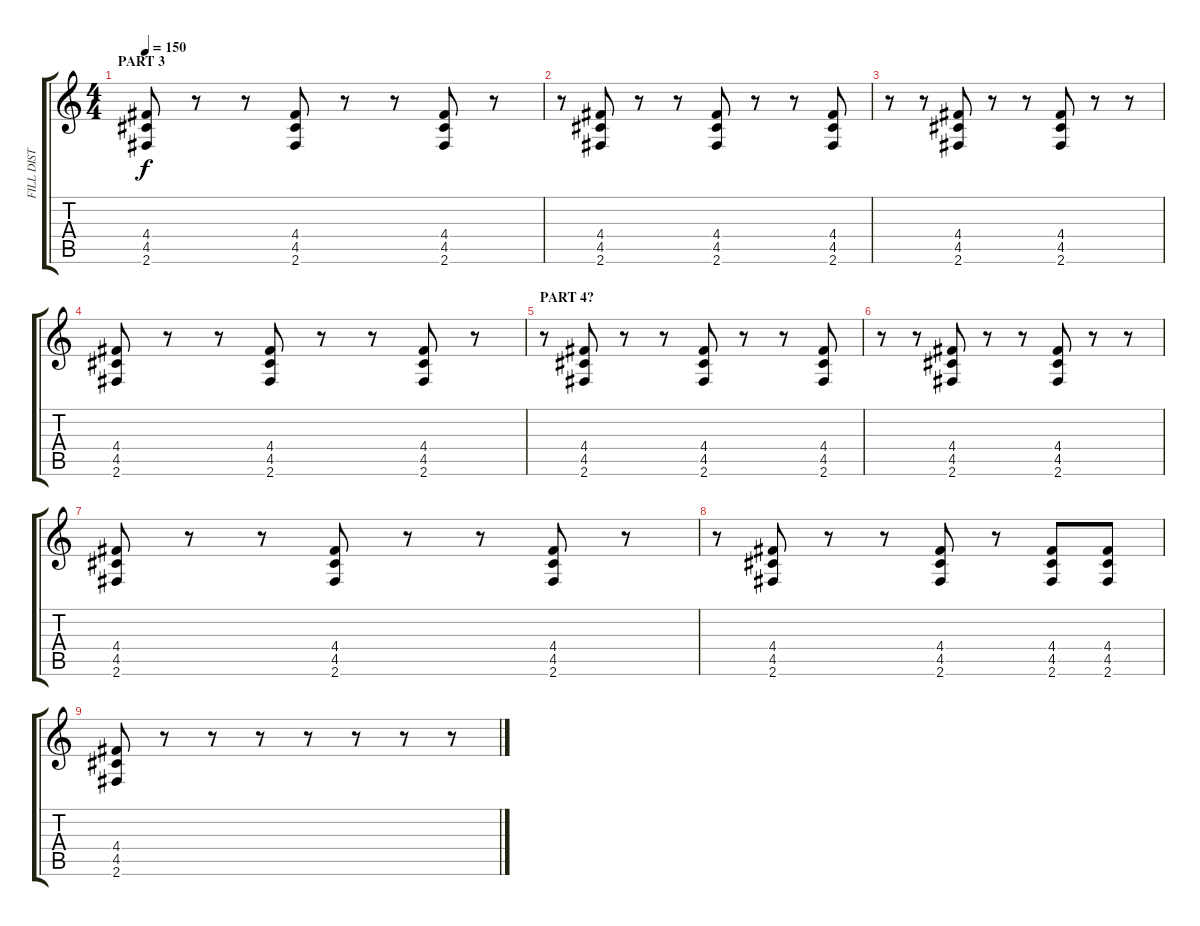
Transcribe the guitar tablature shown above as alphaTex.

\track ("FILL DIST" "FILL DIST") {instrument distortionguitar}
\staff {score tabs}
\tuning (E4 B3 G3 D3 A2 E2) {hide}
\ts (4 4)
\section ("" "PART 3")
\tempo 150
\clef g2
\ks c
(4.4 4.5 2.6).8{dy f} r.8 r.8 (4.4 4.5 2.6).8 r.8 r.8 (4.4 4.5 2.6).8 r.8 |
r.8 (4.4 4.5 2.6).8 r.8 r.8 (4.4 4.5 2.6).8 r.8 r.8 (4.4 4.5 2.6).8 |
r.8 r.8 (4.4 4.5 2.6).8 r.8 r.8 (4.4 4.5 2.6).8 r.8 r.8 |
(4.4 4.5 2.6).8 r.8 r.8 (4.4 4.5 2.6).8 r.8 r.8 (4.4 4.5 2.6).8 r.8 |
\section ("" "PART 4?")
r.8 (4.4 4.5 2.6).8 r.8 r.8 (4.4 4.5 2.6).8 r.8 r.8 (4.4 4.5 2.6).8 |
r.8 r.8 (4.4 4.5 2.6).8 r.8 r.8 (4.4 4.5 2.6).8 r.8 r.8 |
(4.4 4.5 2.6).8 r.8 r.8 (4.4 4.5 2.6).8 r.8 r.8 (4.4 4.5 2.6).8 r.8 |
r.8 (4.4 4.5 2.6).8 r.8 r.8 (4.4 4.5 2.6).8 r.8 (4.4 4.5 2.6).8 (4.4 4.5 2.6).8 |
(4.4 4.5 2.6).8 r.8 r.8 r.8 r.8 r.8 r.8 r.8
